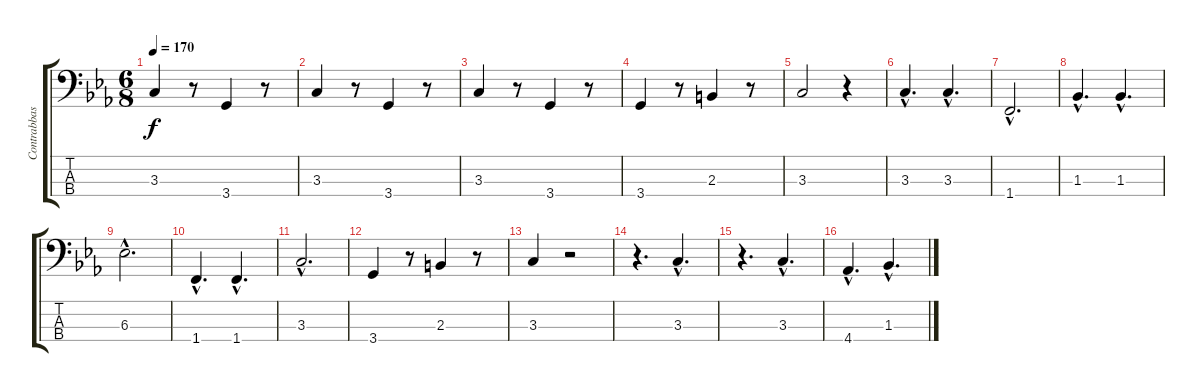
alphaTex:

\track ("Contrabbasso" "Contrabbas") {instrument acousticbass}
\staff {score tabs}
\tuning (G2 D2 A1 E1) {hide}
\ts (6 8)
\tempo 170
\clef f4
\ks eb
3.3.4{dy f} r.8 3.4.4 r.8 |
3.3.4 r.8 3.4.4 r.8 |
3.3.4 r.8 3.4.4 r.8 |
3.4.4 r.8 2.3.4 r.8 |
3.3.2 r.4 |
3.3{hac}.4{d} 3.3{hac}.4{d} |
1.4{hac}.2{d} |
1.3{hac}.4{d} 1.3{hac}.4{d} |
6.3{hac}.2{d} |
1.4{hac}.4{d} 1.4{hac}.4{d} |
3.3{hac}.2{d} |
3.4.4 r.8 2.3.4 r.8 |
3.3.4 r.2 |
r.4{d} 3.3{hac}.4{d} |
r.4{d} 3.3{hac}.4{d} |
4.4{hac}.4{d} 1.3{hac}.4{d}
